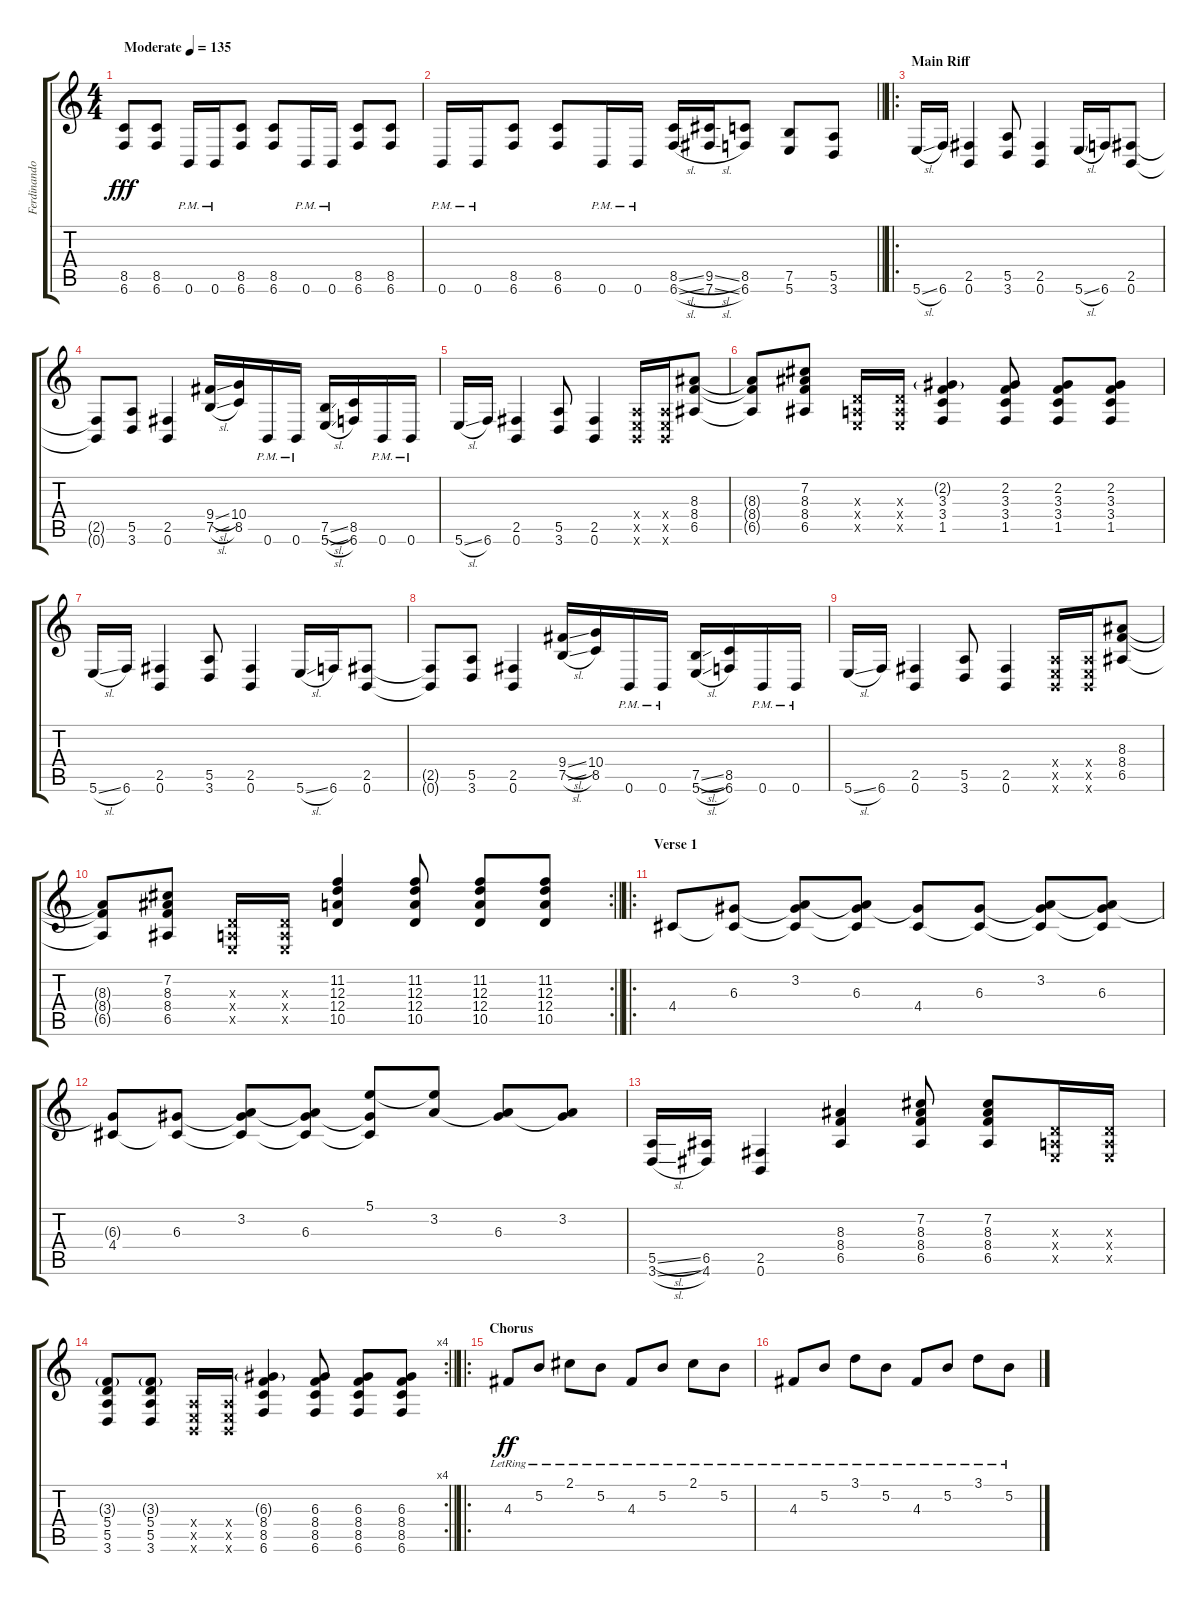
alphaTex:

\track ("Ferdinando \"Herr Morbid\" Marchisio (Lead" "Ferdinando") {instrument distortionguitar}
\staff {score tabs}
\tuning (B3 Gb3 D3 A2 E2 B1) {hide}
\ts (4 4)
\tempo (135 "Moderate")
\clef g2
\ks c
(8.5 6.6).8{dy fff instrument distortionguitar} (8.5 6.6).8 0.6{pm}.16 0.6{pm}.16 (8.5 6.6).8 (8.5 6.6).8 0.6{pm}.16 0.6{pm}.16 (8.5 6.6).8 (8.5 6.6).8 |
\barLineRight lightlight
0.6{pm}.16 0.6{pm}.16 (8.5 6.6).8 (8.5 6.6).8 0.6{pm}.16 0.6{pm}.16 (8.5{sl} 6.6{sl}).16 (9.5{sl} 7.6{sl}).16 (8.5 6.6).8 (7.5 5.6).8 (5.5 3.6).8 |
\ro
\section ("" "Main Riff")
5.6{sl}.16 6.6.16 (2.5 0.6).4 (5.5 3.6).8 (2.5 0.6).4 5.6{sl}.16 6.6.16 (2.5 0.6).8 |
(2.5{t} 0.6{t}).8 (5.5 3.6).8 (2.5 0.6).4 (9.4{sl} 7.5{sl}).16 (10.4 8.5).16 0.6{pm}.16 0.6{pm}.16 (7.5{sl} 5.6{sl}).16 (8.5 6.6).16 0.6{pm}.16 0.6{pm}.16 |
5.6{sl}.16 6.6.16 (2.5 0.6).4 (5.5 3.6).8 (2.5 0.6).4 (0.4{x} 0.5{x} 0.6{x}).16 (0.4{x} 0.5{x} 0.6{x}).16 (8.3 8.4 6.5).8 |
(8.3{t} 8.4{t} 6.5{t}).8 (7.2 8.3 8.4 6.5).8 (0.3{x} 0.4{x} 0.5{x}).16 (0.3{x} 0.4{x} 0.5{x}).16 (2.2{g} 3.3 3.4 1.5).4 (2.2 3.3 3.4 1.5).8 (2.2 3.3 3.4 1.5).8 (2.2 3.3 3.4 1.5).8 |
5.6{sl}.16 6.6.16 (2.5 0.6).4 (5.5 3.6).8 (2.5 0.6).4 5.6{sl}.16 6.6.16 (2.5 0.6).8 |
(2.5{t} 0.6{t}).8 (5.5 3.6).8 (2.5 0.6).4 (9.4{sl} 7.5{sl}).16 (10.4 8.5).16 0.6{pm}.16 0.6{pm}.16 (7.5{sl} 5.6{sl}).16 (8.5 6.6).16 0.6{pm}.16 0.6{pm}.16 |
5.6{sl}.16 6.6.16 (2.5 0.6).4 (5.5 3.6).8 (2.5 0.6).4 (0.4{x} 0.5{x} 0.6{x}).16 (0.4{x} 0.5{x} 0.6{x}).16 (8.3 8.4 6.5).8 |
\rc 2
\barLineRight lightlight
(8.3{t} 8.4{t} 6.5{t}).8 (7.2 8.3 8.4 6.5).8 (0.3{x} 0.4{x} 0.5{x}).16 (0.3{x} 0.4{x} 0.5{x}).16 (11.2 12.3 12.4 10.5).4 (11.2 12.3 12.4 10.5).8 (11.2 12.3 12.4 10.5).8 (11.2 12.3 12.4 10.5).8 |
\ro
\section ("" "Verse 1")
4.4.8 (6.3 4.4{t}).8 (3.2 6.3{t} 4.4{t}).8 (3.2{t} 6.3 4.4{t}).8 (6.3{t} 4.4).8 (6.3 4.4{t}).8 (3.2 6.3{t} 4.4{t}).8 (3.2{t} 6.3 4.4{t}).8 |
(6.3{t} 4.4).8 (6.3 4.4{t}).8 (3.2 6.3{t} 4.4{t}).8 (3.2{t} 6.3 4.4{t}).8 (5.1 6.3{t} 4.4{t}).8 (5.1{t} 3.2).8 (3.2{t} 6.3).8 (3.2 6.3{t}).8 |
(5.5{sl} 3.6{sl}).16 (6.5 4.6).16 (2.5 0.6).4 (8.3 8.4 6.5).4 (7.2 8.3 8.4 6.5).8 (7.2 8.3 8.4 6.5).8 (0.3{x} 0.4{x} 0.5{x}).16 (0.3{x} 0.4{x} 0.5{x}).16 |
\rc 4
\barLineRight lightlight
(3.3{g} 5.4 5.5 3.6).8 (3.3{g} 5.4 5.5 3.6).8 (0.4{x} 0.5{x} 0.6{x}).16 (0.4{x} 0.5{x} 0.6{x}).16 (6.3{g} 8.4 8.5 6.6).4 (6.3 8.4 8.5 6.6).8 (6.3 8.4 8.5 6.6).8 (6.3 8.4 8.5 6.6).8 |
\ro
\section ("" "Chorus")
4.3{lr}.8{dy ff} 5.2{lr}.8 2.1{lr}.8 5.2{lr}.8 4.3{lr}.8 5.2{lr}.8 2.1{lr}.8 5.2{lr}.8 |
4.3{lr}.8 5.2{lr}.8 3.1{lr}.8 5.2{lr}.8 4.3{lr}.8 5.2{lr}.8 3.1{lr}.8 5.2{lr}.8
